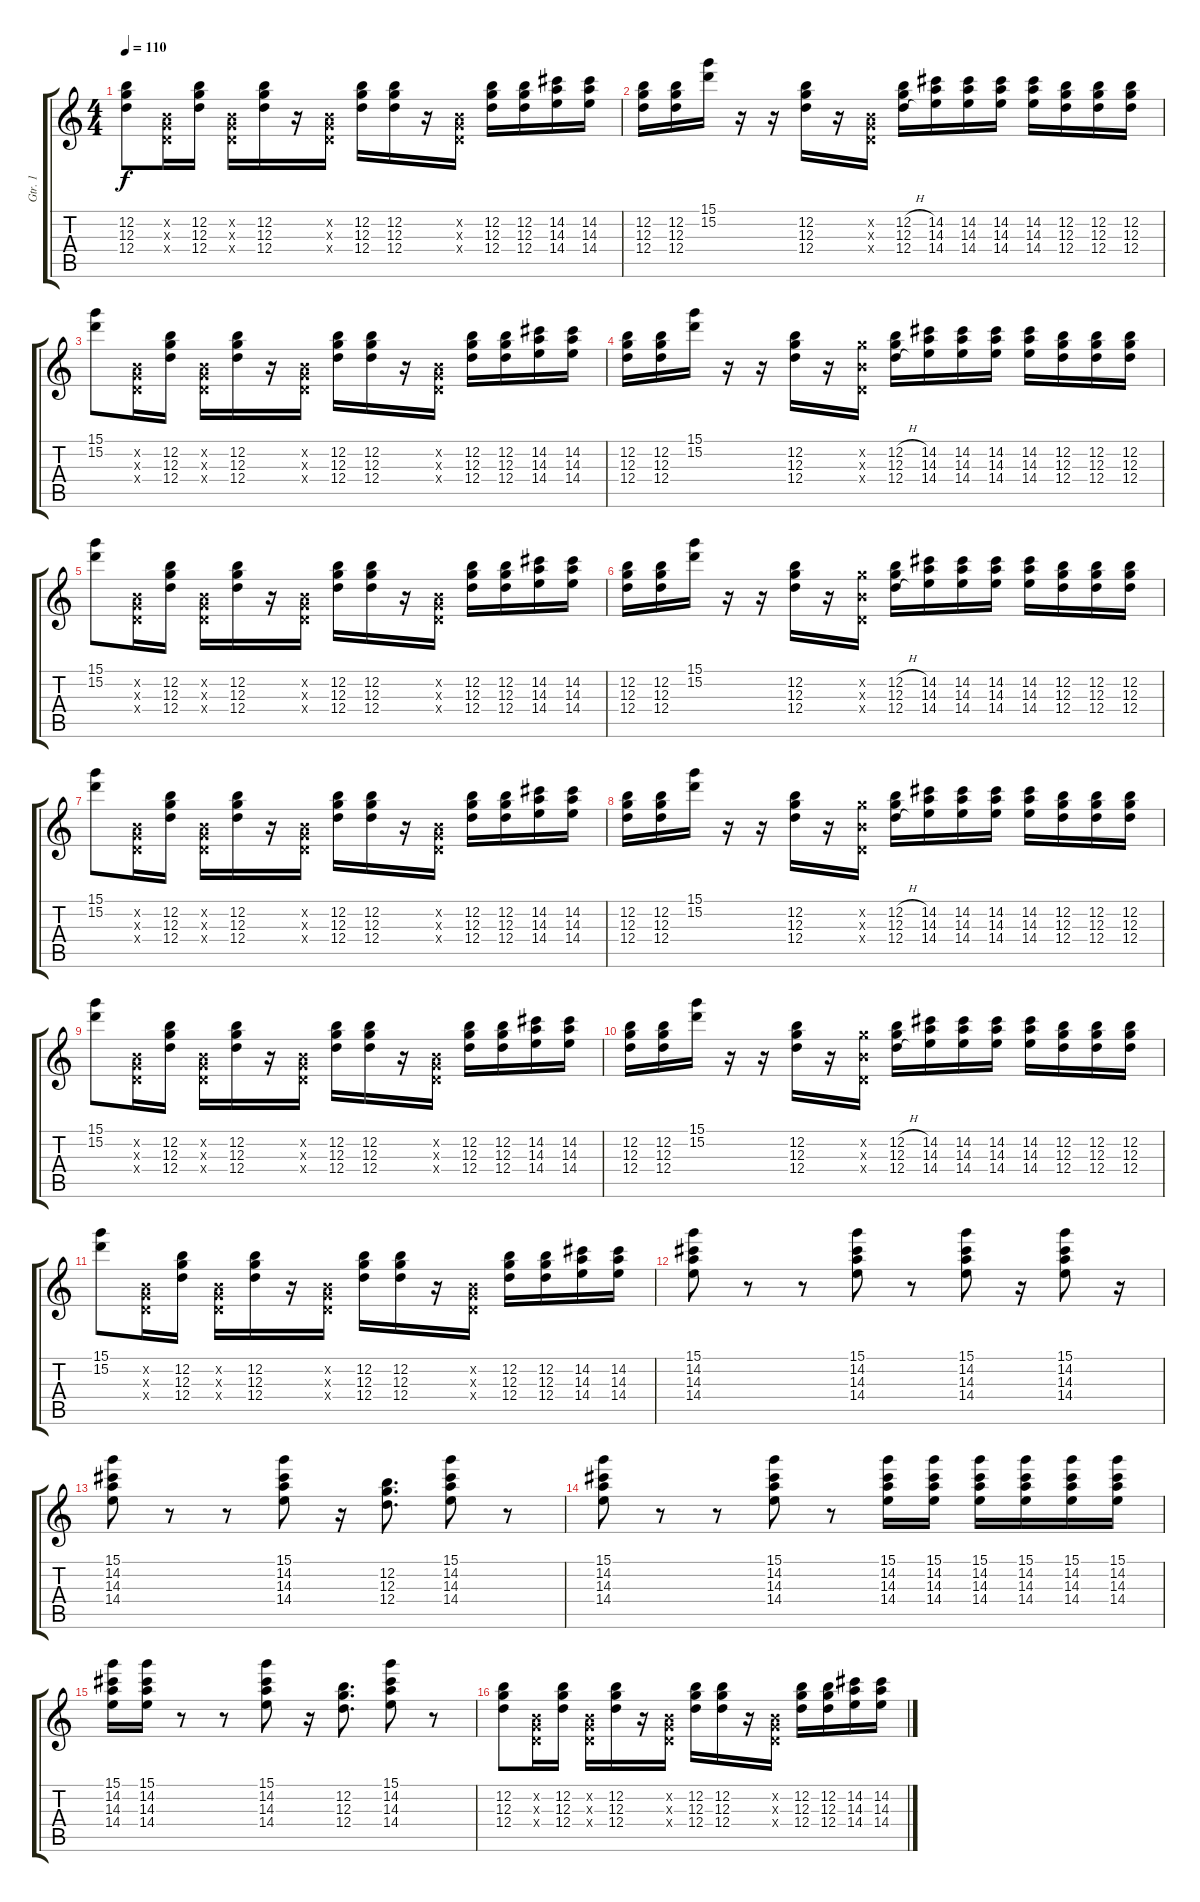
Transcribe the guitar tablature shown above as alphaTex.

\track ("Gtr. 1" "Gtr. 1") {instrument electricguitarclean}
\staff {score tabs}
\tuning (E4 B3 G3 D3 A2 E2) {hide}
\ts (4 4)
\tempo 110
\clef g2
\ks c
(12.2 12.3 12.4).8{dy f instrument electricguitarclean} (0.2{x} 0.3{x} 0.4{x}).16 (12.2 12.3 12.4).16 (0.2{x} 0.3{x} 0.4{x}).16 (12.2 12.3 12.4).16 r.16 (0.2{x} 0.3{x} 0.4{x}).16 (12.2 12.3 12.4).16 (12.2 12.3 12.4).16 r.16 (0.2{x} 0.3{x} 0.4{x}).16 (12.2 12.3 12.4).16 (12.2 12.3 12.4).16 (14.2 14.3 14.4).16 (14.2 14.3 14.4).16 |
(12.2 12.3 12.4).16 (12.2 12.3 12.4).16 (15.1 15.2).16 r.16 r.16 (12.2 12.3 12.4).16 r.16 (0.2{x} 0.3{x} 0.4{x}).16 (12.2{h} 12.3{h} 12.4{h}).16 (14.2 14.3 14.4).16 (14.2 14.3 14.4).16 (14.2 14.3 14.4).16 (14.2 14.3 14.4).16 (12.2 12.3 12.4).16 (12.2 12.3 12.4).16 (12.2 12.3 12.4).16 |
(15.1 15.2).8 (0.2{x} 0.3{x} 0.4{x}).16 (12.2 12.3 12.4).16 (0.2{x} 0.3{x} 0.4{x}).16 (12.2 12.3 12.4).16 r.16 (0.2{x} 0.3{x} 0.4{x}).16 (12.2 12.3 12.4).16 (12.2 12.3 12.4).16 r.16 (0.2{x} 0.3{x} 0.4{x}).16 (12.2 12.3 12.4).16 (12.2 12.3 12.4).16 (14.2 14.3 14.4).16 (14.2 14.3 14.4).16 |
(12.2 12.3 12.4).16 (12.2 12.3 12.4).16 (15.1 15.2).16 r.16 r.16 (12.2 12.3 12.4).16 r.16 (0.2{x} 12.3{x} 0.4{x}).16 (12.2{h} 12.3{h} 12.4{h}).16 (14.2 14.3 14.4).16 (14.2 14.3 14.4).16 (14.2 14.3 14.4).16 (14.2 14.3 14.4).16 (12.2 12.3 12.4).16 (12.2 12.3 12.4).16 (12.2 12.3 12.4).16 |
(15.1 15.2).8 (0.2{x} 0.3{x} 0.4{x}).16 (12.2 12.3 12.4).16 (0.2{x} 0.3{x} 0.4{x}).16 (12.2 12.3 12.4).16 r.16 (0.2{x} 0.3{x} 0.4{x}).16 (12.2 12.3 12.4).16 (12.2 12.3 12.4).16 r.16 (0.2{x} 0.3{x} 0.4{x}).16 (12.2 12.3 12.4).16 (12.2 12.3 12.4).16 (14.2 14.3 14.4).16 (14.2 14.3 14.4).16 |
(12.2 12.3 12.4).16 (12.2 12.3 12.4).16 (15.1 15.2).16 r.16 r.16 (12.2 12.3 12.4).16 r.16 (0.2{x} 12.3{x} 0.4{x}).16 (12.2{h} 12.3{h} 12.4{h}).16 (14.2 14.3 14.4).16 (14.2 14.3 14.4).16 (14.2 14.3 14.4).16 (14.2 14.3 14.4).16 (12.2 12.3 12.4).16 (12.2 12.3 12.4).16 (12.2 12.3 12.4).16 |
(15.1 15.2).8 (0.2{x} 0.3{x} 0.4{x}).16 (12.2 12.3 12.4).16 (0.2{x} 0.3{x} 0.4{x}).16 (12.2 12.3 12.4).16 r.16 (0.2{x} 0.3{x} 0.4{x}).16 (12.2 12.3 12.4).16 (12.2 12.3 12.4).16 r.16 (0.2{x} 0.3{x} 0.4{x}).16 (12.2 12.3 12.4).16 (12.2 12.3 12.4).16 (14.2 14.3 14.4).16 (14.2 14.3 14.4).16 |
(12.2 12.3 12.4).16 (12.2 12.3 12.4).16 (15.1 15.2).16 r.16 r.16 (12.2 12.3 12.4).16 r.16 (0.2{x} 12.3{x} 0.4{x}).16 (12.2{h} 12.3{h} 12.4{h}).16 (14.2 14.3 14.4).16 (14.2 14.3 14.4).16 (14.2 14.3 14.4).16 (14.2 14.3 14.4).16 (12.2 12.3 12.4).16 (12.2 12.3 12.4).16 (12.2 12.3 12.4).16 |
(15.1 15.2).8 (0.2{x} 0.3{x} 0.4{x}).16 (12.2 12.3 12.4).16 (0.2{x} 0.3{x} 0.4{x}).16 (12.2 12.3 12.4).16 r.16 (0.2{x} 0.3{x} 0.4{x}).16 (12.2 12.3 12.4).16 (12.2 12.3 12.4).16 r.16 (0.2{x} 0.3{x} 0.4{x}).16 (12.2 12.3 12.4).16 (12.2 12.3 12.4).16 (14.2 14.3 14.4).16 (14.2 14.3 14.4).16 |
(12.2 12.3 12.4).16 (12.2 12.3 12.4).16 (15.1 15.2).16 r.16 r.16 (12.2 12.3 12.4).16 r.16 (0.2{x} 12.3{x} 0.4{x}).16 (12.2{h} 12.3{h} 12.4{h}).16 (14.2 14.3 14.4).16 (14.2 14.3 14.4).16 (14.2 14.3 14.4).16 (14.2 14.3 14.4).16 (12.2 12.3 12.4).16 (12.2 12.3 12.4).16 (12.2 12.3 12.4).16 |
(15.1 15.2).8 (0.2{x} 0.3{x} 0.4{x}).16 (12.2 12.3 12.4).16 (0.2{x} 0.3{x} 0.4{x}).16 (12.2 12.3 12.4).16 r.16 (0.2{x} 0.3{x} 0.4{x}).16 (12.2 12.3 12.4).16 (12.2 12.3 12.4).16 r.16 (0.2{x} 0.3{x} 0.4{x}).16 (12.2 12.3 12.4).16 (12.2 12.3 12.4).16 (14.2 14.3 14.4).16 (14.2 14.3 14.4).16 |
(15.1 14.2 14.3 14.4).8 r.8 r.8 (15.1 14.2 14.3 14.4).8 r.8 (15.1 14.2 14.3 14.4).8 r.16 (15.1 14.2 14.3 14.4).8 r.16 |
(15.1 14.2 14.3 14.4).8 r.8 r.8 (15.1 14.2 14.3 14.4).8 r.16 (12.2 12.3 12.4).8{d} (15.1 14.2 14.3 14.4).8 r.8 |
(15.1 14.2 14.3 14.4).8 r.8 r.8 (15.1 14.2 14.3 14.4).8 r.8 (15.1 14.2 14.3 14.4).16 (15.1 14.2 14.3 14.4).16 (15.1 14.2 14.3 14.4).16 (15.1 14.2 14.3 14.4).16 (15.1 14.2 14.3 14.4).16 (15.1 14.2 14.3 14.4).16 |
(15.1 14.2 14.3 14.4).16 (15.1 14.2 14.3 14.4).16 r.8 r.8 (15.1 14.2 14.3 14.4).8 r.16 (12.2 12.3 12.4).8{d} (15.1 14.2 14.3 14.4).8 r.8 |
(12.2 12.3 12.4).8 (0.2{x} 0.3{x} 0.4{x}).16 (12.2 12.3 12.4).16 (0.2{x} 0.3{x} 0.4{x}).16 (12.2 12.3 12.4).16 r.16 (0.2{x} 0.3{x} 0.4{x}).16 (12.2 12.3 12.4).16 (12.2 12.3 12.4).16 r.16 (0.2{x} 0.3{x} 0.4{x}).16 (12.2 12.3 12.4).16 (12.2 12.3 12.4).16 (14.2 14.3 14.4).16 (14.2 14.3 14.4).16
